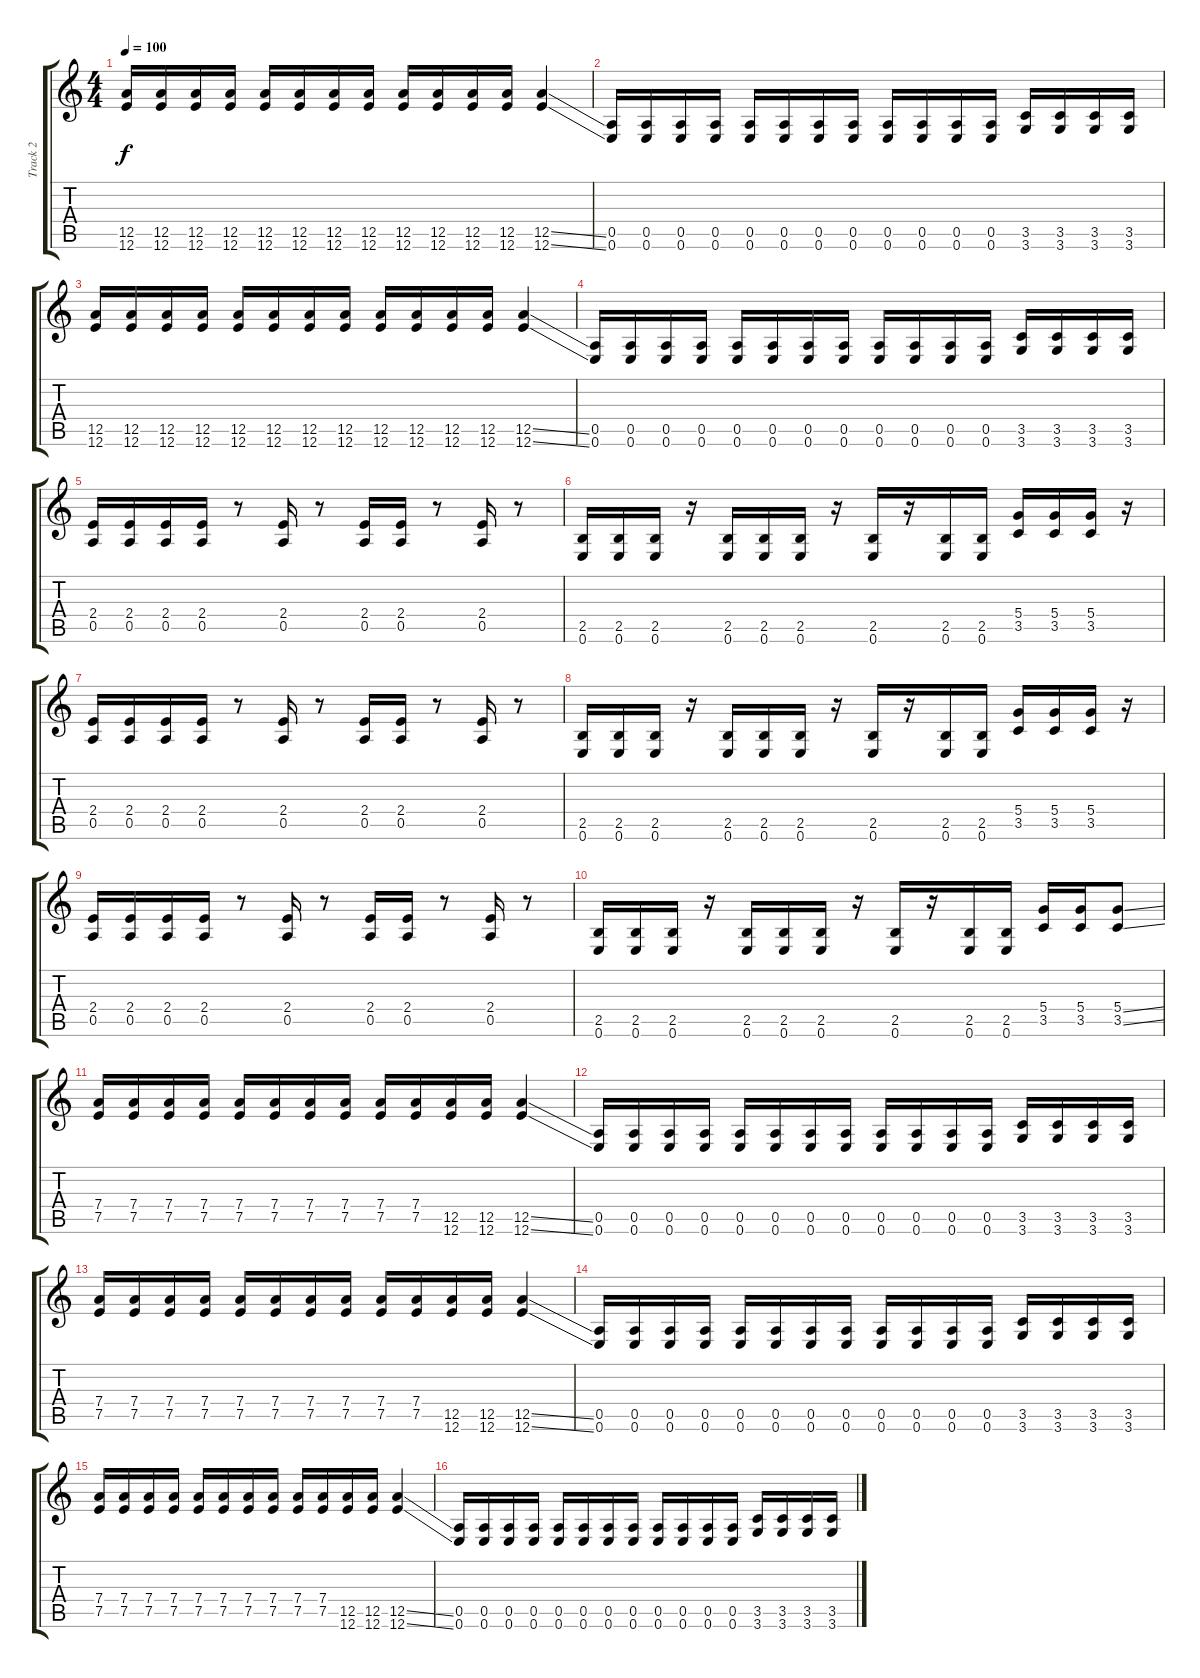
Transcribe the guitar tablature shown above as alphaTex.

\track ("Track 2" "Track 2") {instrument distortionguitar}
\staff {score tabs}
\tuning (E4 B3 G3 D3 A2 E2) {hide}
\ts (4 4)
\tempo 100
\clef g2
\ks c
(12.5 12.6).16{dy f} (12.5 12.6).16 (12.5 12.6).16 (12.5 12.6).16 (12.5 12.6).16 (12.5 12.6).16 (12.5 12.6).16 (12.5 12.6).16 (12.5 12.6).16 (12.5 12.6).16 (12.5 12.6).16 (12.5 12.6).16 (12.5{ss} 12.6{ss}).4 |
(0.5 0.6).16 (0.5 0.6).16 (0.5 0.6).16 (0.5 0.6).16 (0.5 0.6).16 (0.5 0.6).16 (0.5 0.6).16 (0.5 0.6).16 (0.5 0.6).16 (0.5 0.6).16 (0.5 0.6).16 (0.5 0.6).16 (3.5 3.6).16 (3.5 3.6).16 (3.5 3.6).16 (3.5 3.6).16 |
(12.5 12.6).16 (12.5 12.6).16 (12.5 12.6).16 (12.5 12.6).16 (12.5 12.6).16 (12.5 12.6).16 (12.5 12.6).16 (12.5 12.6).16 (12.5 12.6).16 (12.5 12.6).16 (12.5 12.6).16 (12.5 12.6).16 (12.5{ss} 12.6{ss}).4 |
(0.5 0.6).16 (0.5 0.6).16 (0.5 0.6).16 (0.5 0.6).16 (0.5 0.6).16 (0.5 0.6).16 (0.5 0.6).16 (0.5 0.6).16 (0.5 0.6).16 (0.5 0.6).16 (0.5 0.6).16 (0.5 0.6).16 (3.5 3.6).16 (3.5 3.6).16 (3.5 3.6).16 (3.5 3.6).16 |
(2.4 0.5).16 (2.4 0.5).16 (2.4 0.5).16 (2.4 0.5).16 r.8 (2.4 0.5).16 r.8 (2.4 0.5).16 (2.4 0.5).16 r.8 (2.4 0.5).16 r.8 |
(2.5 0.6).16 (2.5 0.6).16 (2.5 0.6).16 r.16 (2.5 0.6).16 (2.5 0.6).16 (2.5 0.6).16 r.16 (2.5 0.6).16 r.16 (2.5 0.6).16 (2.5 0.6).16 (5.4 3.5).16 (5.4 3.5).16 (5.4 3.5).16 r.16 |
(2.4 0.5).16 (2.4 0.5).16 (2.4 0.5).16 (2.4 0.5).16 r.8 (2.4 0.5).16 r.8 (2.4 0.5).16 (2.4 0.5).16 r.8 (2.4 0.5).16 r.8 |
(2.5 0.6).16 (2.5 0.6).16 (2.5 0.6).16 r.16 (2.5 0.6).16 (2.5 0.6).16 (2.5 0.6).16 r.16 (2.5 0.6).16 r.16 (2.5 0.6).16 (2.5 0.6).16 (5.4 3.5).16 (5.4 3.5).16 (5.4 3.5).16 r.16 |
(2.4 0.5).16 (2.4 0.5).16 (2.4 0.5).16 (2.4 0.5).16 r.8 (2.4 0.5).16 r.8 (2.4 0.5).16 (2.4 0.5).16 r.8 (2.4 0.5).16 r.8 |
(2.5 0.6).16 (2.5 0.6).16 (2.5 0.6).16 r.16 (2.5 0.6).16 (2.5 0.6).16 (2.5 0.6).16 r.16 (2.5 0.6).16 r.16 (2.5 0.6).16 (2.5 0.6).16 (5.4 3.5).16 (5.4 3.5).16 (5.4{ss} 3.5{ss}).8 |
(7.4 7.5).16 (7.4 7.5).16 (7.4 7.5).16 (7.4 7.5).16 (7.4 7.5).16 (7.4 7.5).16 (7.4 7.5).16 (7.4 7.5).16 (7.4 7.5).16 (7.4 7.5).16 (12.5 12.6).16 (12.5 12.6).16 (12.5{ss} 12.6{ss}).4 |
(0.5 0.6).16 (0.5 0.6).16 (0.5 0.6).16 (0.5 0.6).16 (0.5 0.6).16 (0.5 0.6).16 (0.5 0.6).16 (0.5 0.6).16 (0.5 0.6).16 (0.5 0.6).16 (0.5 0.6).16 (0.5 0.6).16 (3.5 3.6).16 (3.5 3.6).16 (3.5 3.6).16 (3.5 3.6).16 |
(7.4 7.5).16 (7.4 7.5).16 (7.4 7.5).16 (7.4 7.5).16 (7.4 7.5).16 (7.4 7.5).16 (7.4 7.5).16 (7.4 7.5).16 (7.4 7.5).16 (7.4 7.5).16 (12.5 12.6).16 (12.5 12.6).16 (12.5{ss} 12.6{ss}).4 |
(0.5 0.6).16 (0.5 0.6).16 (0.5 0.6).16 (0.5 0.6).16 (0.5 0.6).16 (0.5 0.6).16 (0.5 0.6).16 (0.5 0.6).16 (0.5 0.6).16 (0.5 0.6).16 (0.5 0.6).16 (0.5 0.6).16 (3.5 3.6).16 (3.5 3.6).16 (3.5 3.6).16 (3.5 3.6).16 |
(7.4 7.5).16 (7.4 7.5).16 (7.4 7.5).16 (7.4 7.5).16 (7.4 7.5).16 (7.4 7.5).16 (7.4 7.5).16 (7.4 7.5).16 (7.4 7.5).16 (7.4 7.5).16 (12.5 12.6).16 (12.5 12.6).16 (12.5{ss} 12.6{ss}).4 |
(0.5 0.6).16 (0.5 0.6).16 (0.5 0.6).16 (0.5 0.6).16 (0.5 0.6).16 (0.5 0.6).16 (0.5 0.6).16 (0.5 0.6).16 (0.5 0.6).16 (0.5 0.6).16 (0.5 0.6).16 (0.5 0.6).16 (3.5 3.6).16 (3.5 3.6).16 (3.5 3.6).16 (3.5 3.6).16
